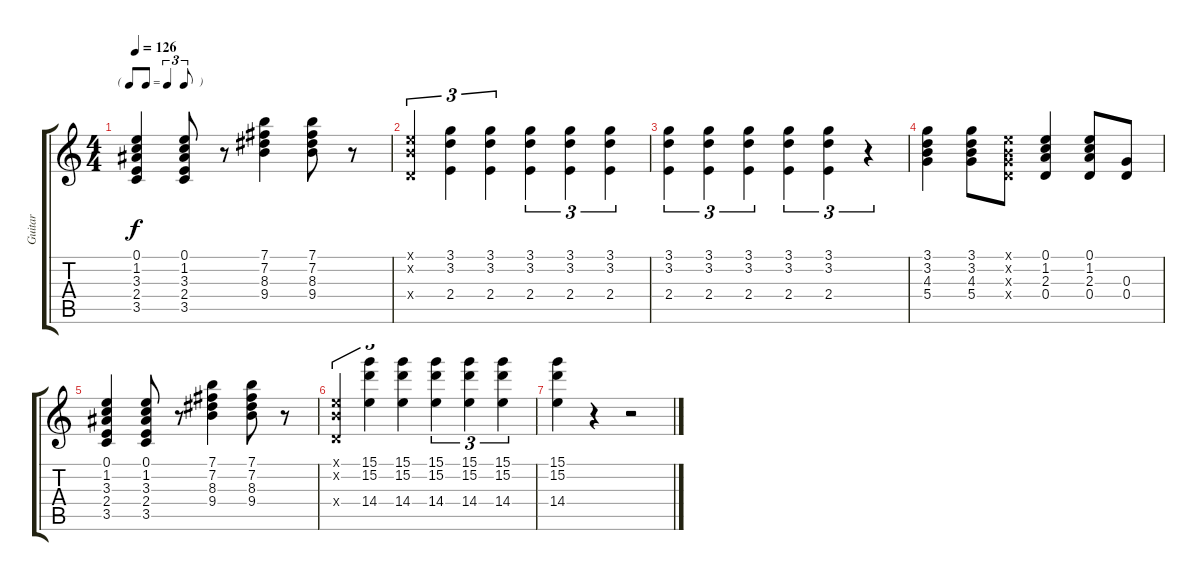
\track ("Guitar" "Guitar") {instrument electricguitarclean}
\staff {score tabs}
\tuning (E4 B3 G3 D3 A2 E2) {hide}
\ts (4 4)
\tf triplet8th
\tempo 126
\clef g2
\ks c
(0.1 1.2 3.3 2.4 3.5).4{dy f} (0.1 1.2 3.3 2.4 3.5).8 r.8 (7.1 7.2 8.3 9.4).4 (7.1 7.2 8.3 9.4).8 r.8 |
(0.1{x} 0.2{x} 0.4{x}).4{tu (3 2)} (3.1 3.2 2.4).4{tu (3 2)} (3.1 3.2 2.4).4{tu (3 2)} (3.1 3.2 2.4).4{tu (3 2)} (3.1 3.2 2.4).4{tu (3 2)} (3.1 3.2 2.4).4{tu (3 2)} |
(3.1 3.2 2.4).4{tu (3 2)} (3.1 3.2 2.4).4{tu (3 2)} (3.1 3.2 2.4).4{tu (3 2)} (3.1 3.2 2.4).4{tu (3 2)} (3.1 3.2 2.4).4{tu (3 2)} r.4{tu (3 2)} |
(3.1 3.2 4.3 5.4).4 (3.1 3.2 4.3 5.4).8 (0.1{x} 0.2{x} 0.3{x} 0.4{x}).8 (0.1 1.2 2.3 0.4).4 (0.1 1.2 2.3 0.4).8 (0.3 0.4).8 |
(0.1 1.2 3.3 2.4 3.5).4 (0.1 1.2 3.3 2.4 3.5).8 r.8 (7.1 7.2 8.3 9.4).4 (7.1 7.2 8.3 9.4).8 r.8 |
(0.1{x} 0.2{x} 0.4{x}).4{tu (3 2)} (15.1 15.2 14.4).4{tu (3 2)} (15.1 15.2 14.4).4{tu (3 2)} (15.1 15.2 14.4).4{tu (3 2)} (15.1 15.2 14.4).4{tu (3 2)} (15.1 15.2 14.4).4{tu (3 2)} |
(15.1 15.2 14.4).4 r.4 r.2
